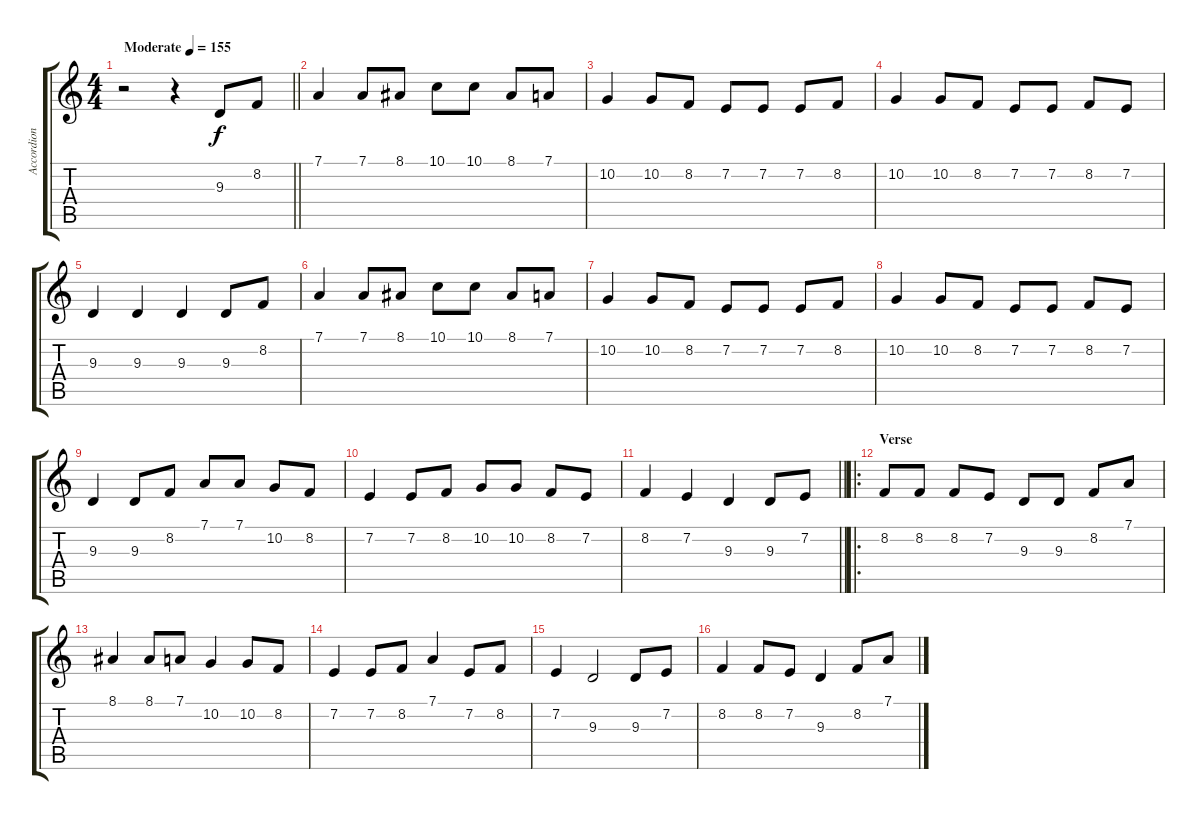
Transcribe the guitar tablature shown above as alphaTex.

\track ("Accordion - Lead" "Accordion ") {instrument accordion}
\staff {score tabs}
\tuning (D4 A3 F3 C3 G2 D2) {hide}
\ts (4 4)
\tempo (155 "Moderate")
\clef g2
\barLineRight lightlight
\ks c
r.2{dy f instrument accordion} r.4 9.3.8 8.2.8 |
\section ("" "")
7.1.4 7.1.8 8.1.8 10.1.8 10.1.8 8.1.8 7.1.8 |
10.2.4 10.2.8 8.2.8 7.2.8 7.2.8 7.2.8 8.2.8 |
10.2.4 10.2.8 8.2.8 7.2.8 7.2.8 8.2.8 7.2.8 |
9.3.4 9.3.4 9.3.4 9.3.8 8.2.8 |
7.1.4 7.1.8 8.1.8 10.1.8 10.1.8 8.1.8 7.1.8 |
10.2.4 10.2.8 8.2.8 7.2.8 7.2.8 7.2.8 8.2.8 |
10.2.4 10.2.8 8.2.8 7.2.8 7.2.8 8.2.8 7.2.8 |
9.3.4 9.3.8 8.2.8 7.1.8 7.1.8 10.2.8 8.2.8 |
7.2.4 7.2.8 8.2.8 10.2.8 10.2.8 8.2.8 7.2.8 |
\barLineRight lightlight
8.2.4 7.2.4 9.3.4 9.3.8 7.2.8 |
\ro
\section ("" "Verse")
8.2.8 8.2.8 8.2.8 7.2.8 9.3.8 9.3.8 8.2.8 7.1.8 |
8.1.4 8.1.8 7.1.8 10.2.4 10.2.8 8.2.8 |
7.2.4 7.2.8 8.2.8 7.1.4 7.2.8 8.2.8 |
7.2.4 9.3.2 9.3.8 7.2.8 |
8.2.4 8.2.8 7.2.8 9.3.4 8.2.8 7.1.8
